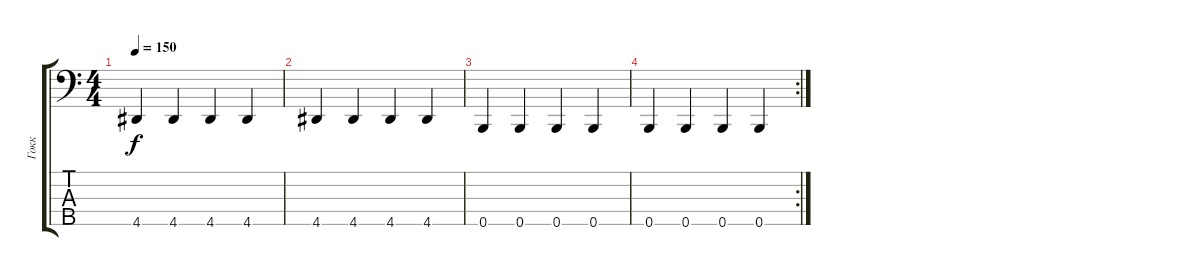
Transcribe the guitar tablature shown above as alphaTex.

\track ("Гокк" "Гокк") {instrument electricbassfinger}
\staff {score tabs}
\tuning (G2 D2 A1 E1 B0) {hide}
\ts (4 4)
\tempo 150
\clef f4
\ks c
4.5.4{dy f} 4.5.4 4.5.4 4.5.4 |
4.5.4 4.5.4 4.5.4 4.5.4 |
0.5.4 0.5.4 0.5.4 0.5.4 |
\rc 2
0.5.4 0.5.4 0.5.4 0.5.4
